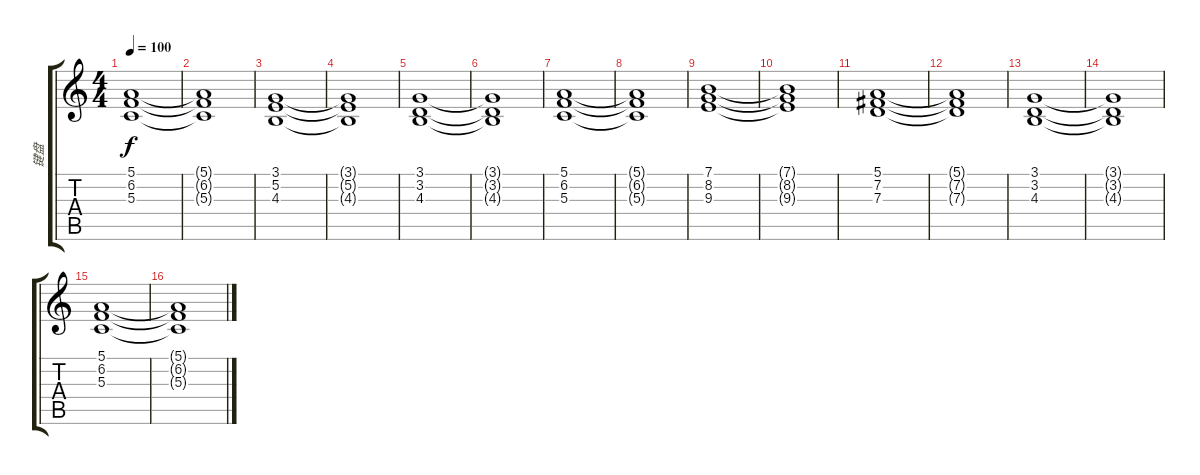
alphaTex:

\track ("键盘" "键盘") {instrument pad8sweep}
\staff {score tabs}
\tuning (E4 B3 G3 D3 A2 E2) {hide}
\ts (4 4)
\tempo 100
\clef g2
\ks c
(5.1 6.2 5.3).1{dy f} |
(5.1{t} 6.2{t} 5.3{t}).1 |
(3.1 5.2 4.3).1 |
(3.1{t} 5.2{t} 4.3{t}).1 |
(3.1 3.2 4.3).1 |
(3.1{t} 3.2{t} 4.3{t}).1 |
(5.1 6.2 5.3).1 |
(5.1{t} 6.2{t} 5.3{t}).1 |
(7.1 8.2 9.3).1 |
(7.1{t} 8.2{t} 9.3{t}).1 |
(5.1 7.2 7.3).1 |
(5.1{t} 7.2{t} 7.3{t}).1 |
(3.1 3.2 4.3).1 |
(3.1{t} 3.2{t} 4.3{t}).1 |
(5.1 6.2 5.3).1 |
(5.1{t} 6.2{t} 5.3{t}).1
